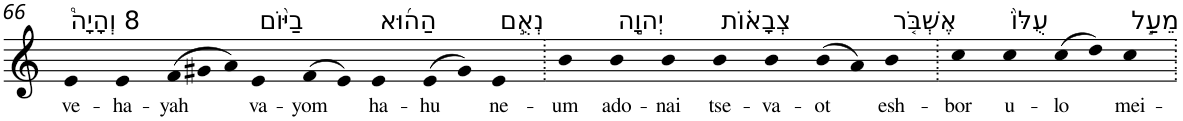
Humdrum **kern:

**kern	**text
*part1	*part1
*staff1	*staff1
*I"Piano	*
*I'Pno	*
!!LO:PB:g=z
*clefG2	*
*k[]	*
=66	=66
!LO:TX:a:t=8 וְהָיָה֩	!
!	!LO:LY:b
4e	ve-
!	!LO:LY:b
4e	-ha-
*Xtuplet	*
!	!LO:LY:b
(>12f	-yah
12g#X	.
12a)	.
!LO:TX:a:t=בַיּ֨וֹם	!
!	!LO:LY:b
4e	va-
!	!LO:LY:b
(>8f	-yom
8e)	.
!LO:TX:a:t=הַה֜וּא	!
!	!LO:LY:b
4e	ha-
!	!LO:LY:b
(>8e	-hu
8g#)	.
!LO:TX:a:t=נְאֻ֣ם	!
!	!LO:LY:b
4e	ne-
=67.	=67.
!	!LO:LY:b
4b	-um
!LO:TX:a:t=יְהוָ֣ה	!
!	!LO:LY:b
4b	ado-
!	!LO:LY:b
4b	-nai
!LO:TX:a:t=צְבָא֗וֹת	!
!	!LO:LY:b
4b	tse-
!	!LO:LY:b
4b	-va-
!	!LO:LY:b
(>8b	-ot
8a)	.
!LO:TX:a:t=אֶשְׁבֹּ֤ר	!
!	!LO:LY:b
4b	esh-
=68.	=68.
!	!LO:LY:b
4cc	-bor
!LO:TX:a:t=עֻלּוֹ֙	!
!	!LO:LY:b
4cc	u-
!	!LO:LY:b
(>8cc	-lo
8dd)	.
!LO:TX:a:t=מֵעַ֣ל	!
!	!LO:LY:b
4cc	mei-
=.	=.
*-	*-
